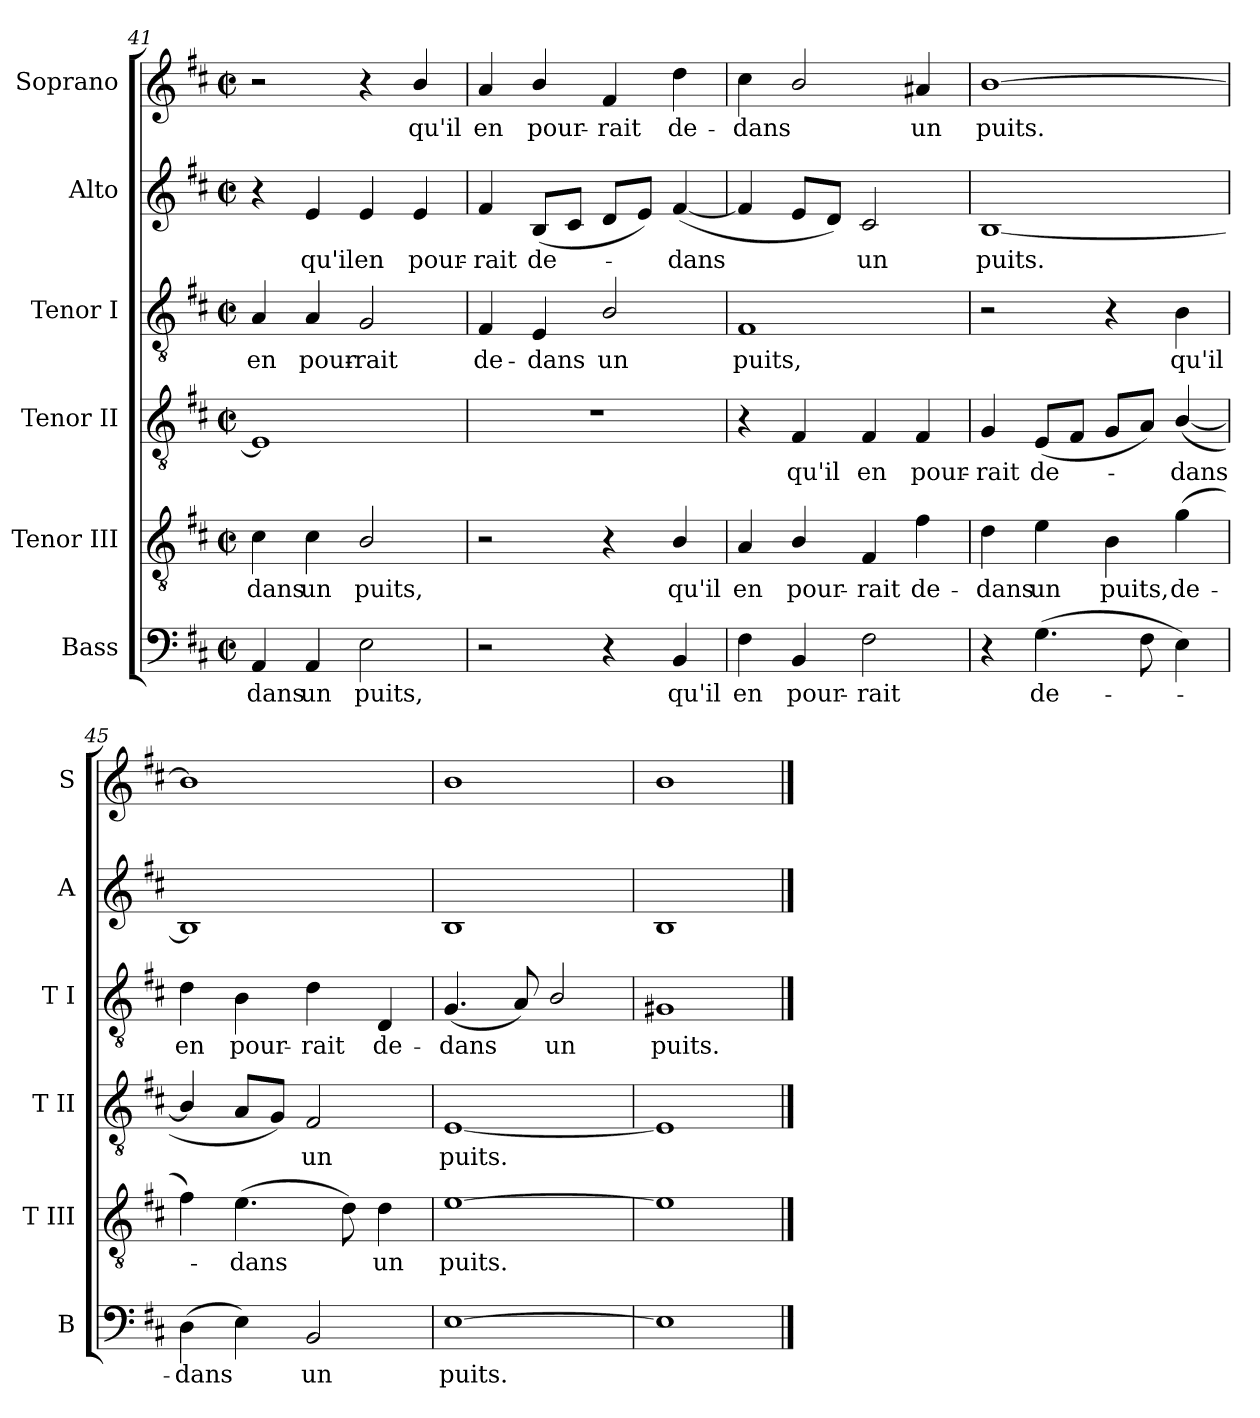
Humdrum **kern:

**kern	**text	**kern	**text	**kern	**text	**kern	**text	**kern	**text	**kern	**text
*part6	*part6	*part5	*part5	*part4	*part4	*part3	*part3	*part2	*part2	*part1	*part1
*staff6	*staff6	*staff5	*staff5	*staff4	*staff4	*staff3	*staff3	*staff2	*staff2	*staff1	*staff1
*I"Bass	*	*I"Tenor III	*	*I"Tenor II	*	*I"Tenor I	*	*I"Alto	*	*I"Soprano	*
*I'B	*	*I'T III	*	*I'T II	*	*I'T I	*	*I'A	*	*I'S	*
*clefF4	*	*clefGv2	*	*clefGv2	*	*clefGv2	*	*clefG2	*	*clefG2	*
*k[f#c#]	*	*k[f#c#]	*	*k[f#c#]	*	*k[f#c#]	*	*k[f#c#]	*	*k[f#c#]	*
*D:	*	*D:	*	*D:	*	*D:	*	*D:	*	*D:	*
*M2/2	*	*M2/2	*	*M2/2	*	*M2/2	*	*M2/2	*	*M2/2	*
*met(c|)	*	*met(c|)	*	*met(c|)	*	*met(c|)	*	*met(c|)	*	*met(c|)	*
=41	=41	=41	=41	=41	=41	=41	=41	=41	=41	=41	=41
!	!LO:LY:b	!	!LO:LY:b	!	!	!	!LO:LY:b	!	!	!	!
4AA/	-dans	4c#\	-dans	1E]	.	4A/	en	4r	.	2r	.
!	!LO:LY:b	!	!LO:LY:b	!	!	!	!LO:LY:b	!	!LO:LY:b	!	!
4AA/	un	4c#\	un	.	.	4A/	pour-	4e/	qu'il	.	.
!	!LO:LY:b	!	!LO:LY:b	!	!	!	!LO:LY:b	!	!LO:LY:b	!	!
2E\	puits,	2B/	puits,	.	.	2G/	-rait	4e/	en	4r	.
!	!	!	!	!	!	!	!	!	!LO:LY:b	!	!LO:LY:b
.	.	.	.	.	.	.	.	4e/	pour-	4b/	qu'il
!!LO:PB:g=z
=42	=42	=42	=42	=42	=42	=42	=42	=42	=42	=42	=42
!	!	!	!	!	!	!	!LO:LY:b	!	!LO:LY:b	!	!LO:LY:b
2r	.	2r	.	1r	.	4F#/	de-	4f#/	-rait	4a/	en
!	!	!	!	!	!	!	!LO:LY:b	!	!LO:LY:b	!	!LO:LY:b
.	.	.	.	.	.	4E/	-dans	(<8B/L	de-	4b/	pour-
.	.	.	.	.	.	.	.	8c#/J	.	.	.
!	!	!	!	!	!	!	!LO:LY:b	!	!	!	!LO:LY:b
4r	.	4r	.	.	.	2B/	un	8d/L	.	4f#/	-rait
.	.	.	.	.	.	.	.	8e/J)	.	.	.
!	!LO:LY:b	!	!LO:LY:b	!	!	!	!	!	!LO:LY:b	!	!LO:LY:b
4BB/	qu'il	4B/	qu'il	.	.	.	.	(<[4f#/	dans	4dd\	de-
=43	=43	=43	=43	=43	=43	=43	=43	=43	=43	=43	=43
!	!LO:LY:b	!	!LO:LY:b	!	!	!	!LO:LY:b	!	!	!	!LO:LY:b
4F#\	en	4A/	en	4r	.	1F#	puits,	4f#/]	.	4cc#\	-dans
!	!LO:LY:b	!	!LO:LY:b	!	!LO:LY:b	!	!	!	!	!	!
4BB/	pour-	4B/	pour-	4F#/	qu'il	.	.	8e/L	.	2b/	.
.	.	.	.	.	.	.	.	8d/J)	.	.	.
!	!LO:LY:b	!	!LO:LY:b	!	!LO:LY:b	!	!	!	!LO:LY:b	!	!
2F#\	-rait	4F#/	-rait	4F#/	en	.	.	2c#/	un	.	.
*	*	*	*	*	*	*	*	*	*	*MM119	*
!	!	!	!LO:LY:b	!	!LO:LY:b	!	!	!	!	!	!LO:LY:b
.	.	4f#\	de-	4F#/	pour-	.	.	.	.	4a#X/	un
=44	=44	=44	=44	=44	=44	=44	=44	=44	=44	=44	=44
*	*	*	*	*	*	*	*	*	*	*MM115	*
!	!	!	!LO:LY:b	!	!LO:LY:b	!	!	!	!LO:LY:b	!	!LO:LY:b
4r	.	4d\	-dans	4G/	-rait	2r	.	[1B	puits.	[1b	puits.
!	!LO:LY:b	!	!LO:LY:b	!	!LO:LY:b	!	!	!	!	!	!
(>4.G\	de-	4e\	un	(<8E/L	de-	.	.	.	.	.	.
.	.	.	.	8F#/J	.	.	.	.	.	.	.
!	!	!	!LO:LY:b	!	!	!	!	!	!	!	!
.	.	4B\	puits,	8G/L	.	4r	.	.	.	.	.
8F#\	.	.	.	8A/J)	.	.	.	.	.	.	.
!	!	!	!LO:LY:b	!	!LO:LY:b	!	!LO:LY:b	!	!	!	!
4E\)	.	(>4g\	de-	(<[4B/	dans	4B\	qu'il	.	.	.	.
=45	=45	=45	=45	=45	=45	=45	=45	=45	=45	=45	=45
*	*	*	*	*	*	*	*	*	*	*MM109	*
!	!LO:LY:b	!	!	!	!	!	!LO:LY:b	!	!	!	!
(>4D\	dans	4f#\)	.	4B/]	.	4d\	en	1B]	.	1b]	.
!	!	!	!LO:LY:b	!	!	!	!LO:LY:b	!	!	!	!
4E\)	.	(>4.e\	dans	8A/L	.	4B\	pour-	.	.	.	.
.	.	.	.	8G/J)	.	.	.	.	.	.	.
!	!LO:LY:b	!	!	!	!LO:LY:b	!	!LO:LY:b	!	!	!	!
2BB/	un	.	.	2F#/	un	4d\	-rait	.	.	.	.
.	.	8d\)	.	.	.	.	.	.	.	.	.
!	!	!	!LO:LY:b	!	!	!	!LO:LY:b	!	!	!	!
.	.	4d\	un	.	.	4D/	de-	.	.	.	.
=46	=46	=46	=46	=46	=46	=46	=46	=46	=46	=46	=46
*	*	*	*	*	*	*	*	*	*	*MM104	*
!	!LO:LY:b	!	!LO:LY:b	!	!LO:LY:b	!	!LO:LY:b	!	!	!	!
[1E	puits.	[1e	puits.	[1E	puits.	(<4.G/	-dans	1B	.	1b	.
.	.	.	.	.	.	8A/)	.	.	.	.	.
!	!	!	!	!	!	!	!LO:LY:b	!	!	!	!
.	.	.	.	.	.	2B/	un	.	.	.	.
=47	=47	=47	=47	=47	=47	=47	=47	=47	=47	=47	=47
*	*	*	*	*	*	*	*	*	*	*MM102	*
!	!	!	!	!	!	!	!LO:LY:b	!	!	!	!
1E]	.	1e]	.	1E]	.	1G#X	puits.	1B	.	1b	.
==	==	==	==	==	==	==	==	==	==	==	==
*-	*-	*-	*-	*-	*-	*-	*-	*-	*-	*-	*-
